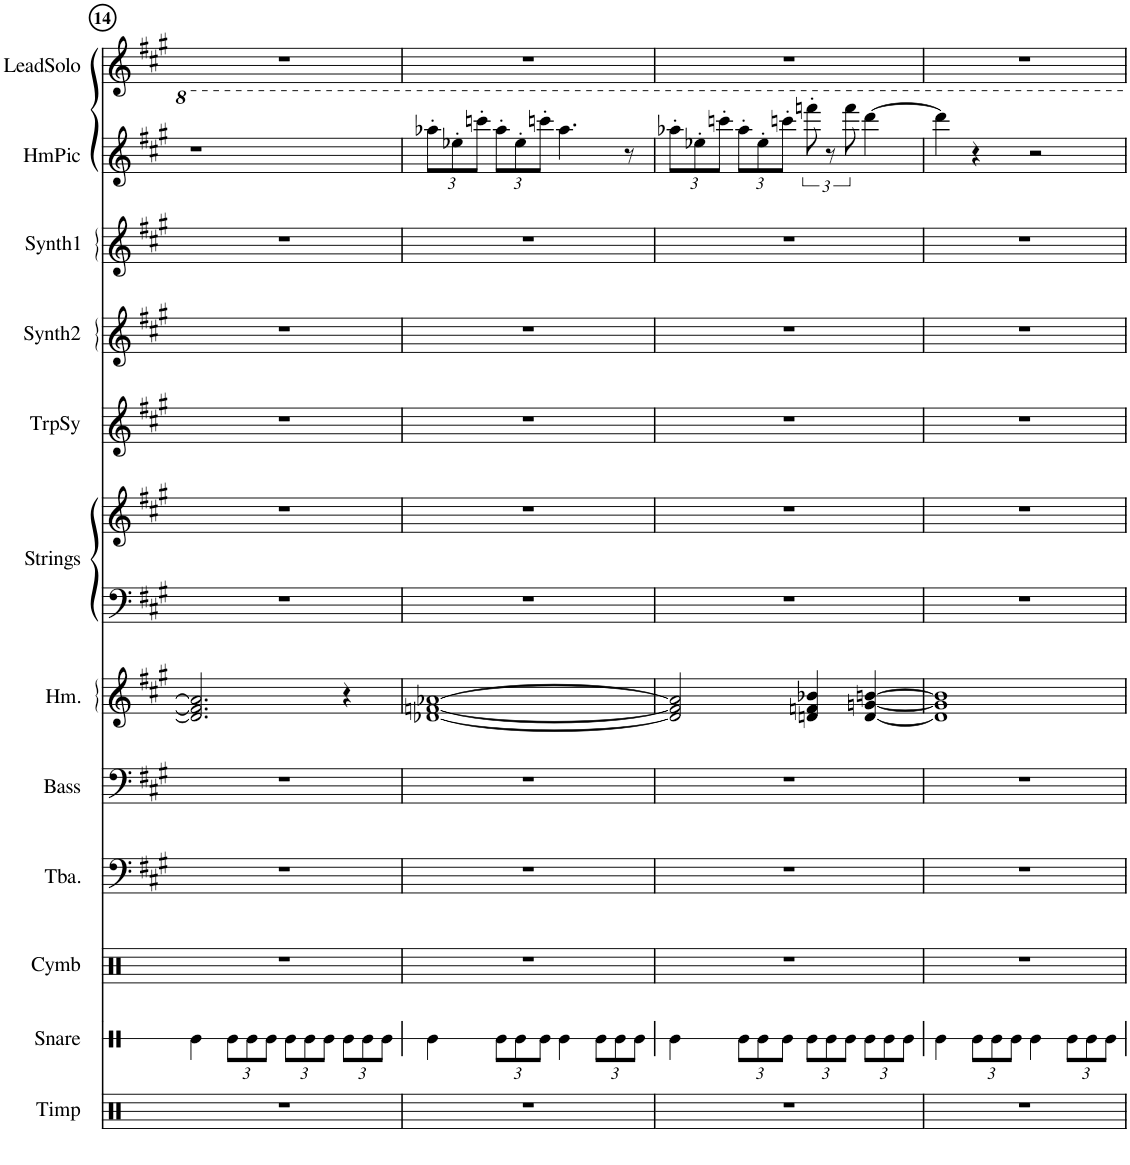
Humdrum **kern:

**kern	**kern	**kern	**kern	**kern	**kern	**kern	**kern	**kern	**kern	**kern	**kern	**kern
*part12	*part11	*part10	*part9	*part8	*part7	*part6	*part6	*part5	*part4	*part3	*part2	*part1
*staff13	*staff12	*staff11	*staff10	*staff9	*staff8	*staff7	*staff6	*staff5	*staff4	*staff3	*staff2	*staff1
*I"Timp	*I"Snare	*I"Cymb	*I"Tuba	*I"Bass	*I"Hm.	*I"Strings	*	*I"TrpSy	*I"Synth2	*I"Synth1	*I"HmPic	*I"LeadSolo
*I'Timp	*I'Snare	*I'Cymb	*I'Tba.	*I'Bass	*I'Hm.	*I'Strings	*	*I'TrpSy	*I'Synth2	*I'Synth1	*I'HmPic	*I'LeadSolo
!!LO:PB:g=z
*clefX	*clefX	*clefX	*clefF4	*clefF4	*clefG2	*clefF4	*clefG2	*clefG2	*clefG2	*clefG2	*clefG2	*clefG2
*	*	*	*	*Trd7c12	*	*	*	*	*	*	*	*
*k[]	*k[]	*k[]	*k[f#c#g#]	*k[f#c#g#]	*k[f#c#g#]	*k[f#c#g#]	*k[f#c#g#]	*k[f#c#g#]	*k[f#c#g#]	*k[f#c#g#]	*k[f#c#g#]	*k[f#c#g#]
*M4/4	*M4/4	*M4/4	*M4/4	*M4/4	*M4/4	*M4/4	*M4/4	*M4/4	*M4/4	*M4/4	*M4/4	*M4/4
=14	=14	=14	=14	=14	=14	=14	=14	=14	=14	=14	=14	=14
1r	4Re\	1r	1r	1r	2.d-/] 2.f/] 2.a-/]	1r	1r	1r	1r	1r	1r	1r
*	*Xbrackettup	*	*	*	*	*	*	*	*	*	*	*
.	12Re\L	.	.	.	.	.	.	.	.	.	.	.
.	12Re\	.	.	.	.	.	.	.	.	.	.	.
.	12Re\J	.	.	.	.	.	.	.	.	.	.	.
.	12Re\L	.	.	.	.	.	.	.	.	.	.	.
.	12Re\	.	.	.	.	.	.	.	.	.	.	.
.	12Re\J	.	.	.	.	.	.	.	.	.	.	.
.	12Re\L	.	.	.	4r	.	.	.	.	.	.	.
.	12Re\	.	.	.	.	.	.	.	.	.	.	.
.	12Re\J	.	.	.	.	.	.	.	.	.	.	.
=15	=15	=15	=15	=15	=15	=15	=15	=15	=15	=15	=15	=15
*	*	*	*	*	*	*	*	*	*	*	*Xbrackettup	*
1r	4Re\	1r	1r	1r	[1d-X [1fn [1a-X	1r	1r	1r	1r	1r	12aaa-X'\L	1r
.	.	.	.	.	.	.	.	.	.	.	12eee-X'\	.
.	.	.	.	.	.	.	.	.	.	.	12ccccn'\J	.
.	12Re\L	.	.	.	.	.	.	.	.	.	12aaa-'\L	.
.	12Re\	.	.	.	.	.	.	.	.	.	12eee-'\	.
.	12Re\J	.	.	.	.	.	.	.	.	.	12ccccn'\J	.
.	4Re\	.	.	.	.	.	.	.	.	.	4.aaa-\	.
.	12Re\L	.	.	.	.	.	.	.	.	.	.	.
.	12Re\	.	.	.	.	.	.	.	.	.	.	.
.	.	.	.	.	.	.	.	.	.	.	8r	.
.	12Re\J	.	.	.	.	.	.	.	.	.	.	.
=16	=16	=16	=16	=16	=16	=16	=16	=16	=16	=16	=16	=16
1r	4Re\	1r	1r	1r	2d-/] 2f/] 2a-/]	1r	1r	1r	1r	1r	12aaa-X'\L	1r
.	.	.	.	.	.	.	.	.	.	.	12eee-X'\	.
.	.	.	.	.	.	.	.	.	.	.	12ccccn'\J	.
.	12Re\L	.	.	.	.	.	.	.	.	.	12aaa-'\L	.
.	12Re\	.	.	.	.	.	.	.	.	.	12eee-'\	.
.	12Re\J	.	.	.	.	.	.	.	.	.	12ccccn'\J	.
*	*	*	*	*	*	*	*	*	*	*	*brackettup	*
.	12Re\L	.	.	.	4dn/ 4fn/ 4b-X/	.	.	.	.	.	12ffffn'\	.
.	12Re\	.	.	.	.	.	.	.	.	.	12r	.
.	12Re\J	.	.	.	.	.	.	.	.	.	12ffff\	.
.	12Re\L	.	.	.	[4d/ [4gn/ [4bn/	.	.	.	.	.	[4dddd\	.
.	12Re\	.	.	.	.	.	.	.	.	.	.	.
.	12Re\J	.	.	.	.	.	.	.	.	.	.	.
=17	=17	=17	=17	=17	=17	=17	=17	=17	=17	=17	=17	=17
1r	4Re\	1r	1r	1r	1d] 1g] 1b]	1r	1r	1r	1r	1r	4dddd\]	1r
.	12Re\L	.	.	.	.	.	.	.	.	.	4r	.
.	12Re\	.	.	.	.	.	.	.	.	.	.	.
.	12Re\J	.	.	.	.	.	.	.	.	.	.	.
.	4Re\	.	.	.	.	.	.	.	.	.	2r	.
.	12Re\L	.	.	.	.	.	.	.	.	.	.	.
.	12Re\	.	.	.	.	.	.	.	.	.	.	.
.	12Re\J	.	.	.	.	.	.	.	.	.	.	.
=	=	=	=	=	=	=	=	=	=	=	=	=
*-	*-	*-	*-	*-	*-	*-	*-	*-	*-	*-	*-	*-
